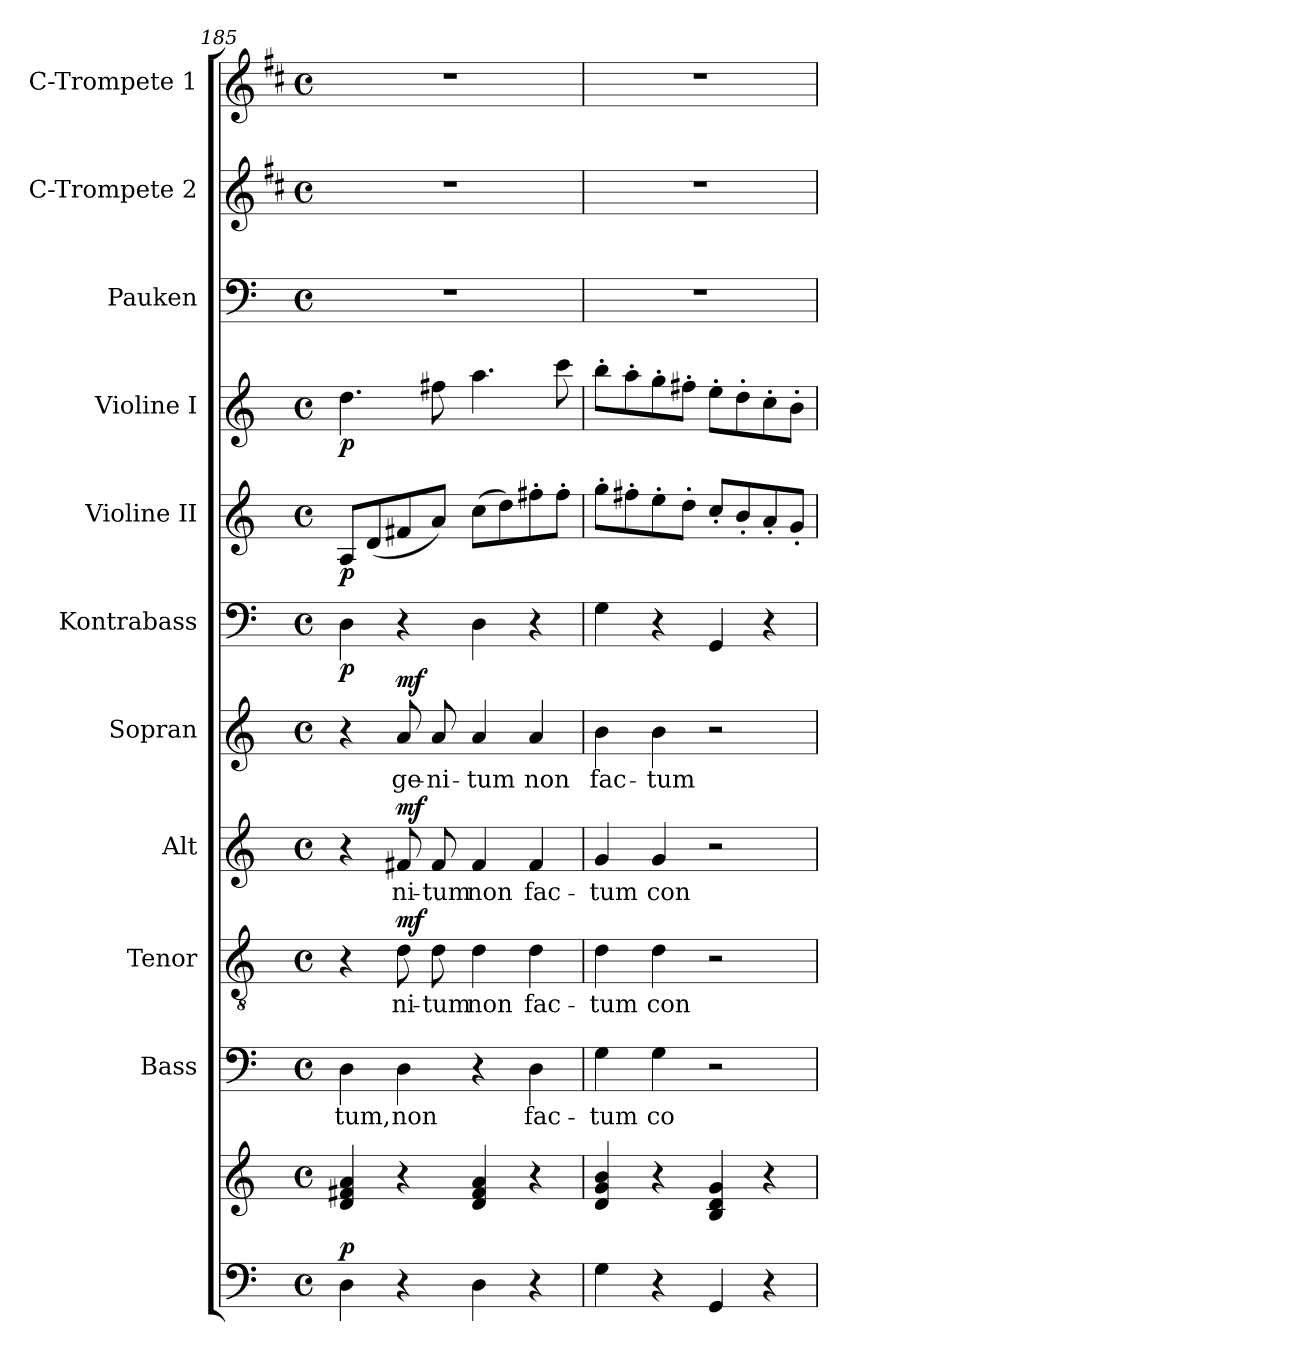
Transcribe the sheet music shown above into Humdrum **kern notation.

**kern	**kern	**dynam	**kern	**text	**kern	**text	**dynam	**kern	**text	**dynam	**kern	**text	**dynam	**kern	**dynam	**kern	**dynam	**kern	**dynam	**kern	**kern	**kern
*part11	*part11	*part11	*part10	*part10	*part9	*part9	*part9	*part8	*part8	*part8	*part7	*part7	*part7	*part6	*part6	*part5	*part5	*part4	*part4	*part3	*part2	*part1
*staff12	*staff11	*staff11/12	*staff10	*staff10	*staff9	*staff9	*staff9	*staff8	*staff8	*staff8	*staff7	*staff7	*staff7	*staff6	*staff6	*staff5	*staff5	*staff4	*staff4	*staff3	*staff2	*staff1
*	*	*	*I"Bass	*	*I"Tenor	*	*	*I"Alt	*	*	*I"Sopran	*	*	*I"Kontrabass	*	*I"Violine II	*	*I"Violine I	*	*I"Pauken	*I"C-Trompete 2	*I"C-Trompete 1
*	*	*	*I'B.	*	*I'T.	*	*	*I'A.	*	*	*I'S.	*	*	*I'Kb.	*	*I'Vl. II	*	*I'Vl. I	*	*I'Pk.	*I'C Trp. 2	*I'C Trp. 1
*clefF4	*clefG2	*	*clefF4	*	*clefGv2	*	*	*clefG2	*	*	*clefG2	*	*	*clefF4	*	*clefG2	*	*clefG2	*	*clefF4	*clefG2	*clefG2
*	*	*	*	*	*	*	*	*	*	*	*	*	*	*ITrd7c12	*	*	*	*	*	*	*ITrd1c2	*ITrd1c2
*k[]	*k[]	*	*k[]	*	*k[]	*	*	*k[]	*	*	*k[]	*	*	*k[]	*	*k[]	*	*k[]	*	*k[]	*k[]	*k[]
*C:	*C:	*	*C:	*	*C:	*	*	*C:	*	*	*C:	*	*	*C:	*	*C:	*	*C:	*	*C:	*C:	*C:
*M4/4	*M4/4	*	*M4/4	*	*M4/4	*	*	*M4/4	*	*	*M4/4	*	*	*M4/4	*	*M4/4	*	*M4/4	*	*M4/4	*M4/4	*M4/4
*met(c)	*met(c)	*	*met(c)	*	*met(c)	*	*	*met(c)	*	*	*met(c)	*	*	*met(c)	*	*met(c)	*	*met(c)	*	*met(c)	*met(c)	*met(c)
=185	=185	=185	=185	=185	=185	=185	=185	=185	=185	=185	=185	=185	=185	=185	=185	=185	=185	=185	=185	=185	=185	=185
!	!	!LO:DY:a=2	!	!LO:LY:b	!	!	!	!	!	!	!	!	!	!	!LO:DY:b	!	!LO:DY:b	!	!LO:DY:b	!	!	!
4D\	4d/ 4f#X/ 4a/	p	4D\	-tum,	4r	.	.	4r	.	.	4r	.	.	4DD\	p	8A/L	p	4.dd\	p	1r	1r	1r
.	.	.	.	.	.	.	.	.	.	.	.	.	.	.	.	(<8d/	.	.	.	.	.	.
!	!	!	!	!LO:LY:b	!	!LO:LY:b	!LO:DY:a	!	!LO:LY:b	!LO:DY:a	!	!LO:LY:b	!LO:DY:a	!	!	!	!	!	!	!	!	!
4r	4r	.	4D\	non	8d\	-ni-	mf	8f#X/	-ni-	mf	8a/	ge-	mf	4r	.	8f#X/	.	.	.	.	.	.
!	!	!	!	!	!	!LO:LY:b	!	!	!LO:LY:b	!	!	!LO:LY:b	!	!	!	!	!	!	!	!	!	!
.	.	.	.	.	8d\	-tum	.	8f#/	-tum	.	8a/	-ni-	.	.	.	8a/J)	.	8ff#X\	.	.	.	.
!	!	!	!	!	!	!LO:LY:b	!	!	!LO:LY:b	!	!	!LO:LY:b	!	!	!	!	!	!	!	!	!	!
4D\	4d/ 4f#/ 4a/	.	4r	.	4d\	non	.	4f#/	non	.	4a/	-tum	.	4DD\	.	(>8cc\L	.	4.aa\	.	.	.	.
.	.	.	.	.	.	.	.	.	.	.	.	.	.	.	.	8dd\)	.	.	.	.	.	.
!	!	!	!	!LO:LY:b	!	!LO:LY:b	!	!	!LO:LY:b	!	!	!LO:LY:b	!	!	!	!	!	!	!	!	!	!
4r	4r	.	4D\	fac-	4d\	fac-	.	4f#/	fac-	.	4a/	non	.	4r	.	8ff#X'>\	.	.	.	.	.	.
.	.	.	.	.	.	.	.	.	.	.	.	.	.	.	.	8ff#'>\J	.	8ccc\	.	.	.	.
=186	=186	=186	=186	=186	=186	=186	=186	=186	=186	=186	=186	=186	=186	=186	=186	=186	=186	=186	=186	=186	=186	=186
!	!	!	!	!LO:LY:b	!	!LO:LY:b	!	!	!LO:LY:b	!	!	!LO:LY:b	!	!	!	!	!	!	!	!	!	!
4G\	4d/ 4g/ 4b/	.	4G\	-tum	4d\	-tum	.	4g/	-tum	.	4b\	fac-	.	4GG\	.	8gg'>\L	.	8bb'>\L	.	1r	1r	1r
.	.	.	.	.	.	.	.	.	.	.	.	.	.	.	.	8ff#X'>\	.	8aa'>\	.	.	.	.
!	!	!	!	!LO:LY:b	!	!LO:LY:b	!	!	!LO:LY:b	!	!	!LO:LY:b	!	!	!	!	!	!	!	!	!	!
4r	4r	.	4G\	co-	4d\	con-	.	4g/	con-	.	4b\	-tum	.	4r	.	8ee'>\	.	8gg'>\	.	.	.	.
.	.	.	.	.	.	.	.	.	.	.	.	.	.	.	.	8dd'>\J	.	8ff#X'>\J	.	.	.	.
4GG/	4B/ 4d/ 4g/	.	2r	.	2r	.	.	2r	.	.	2r	.	.	4GGG/	.	8cc'</L	.	8ee'>\L	.	.	.	.
.	.	.	.	.	.	.	.	.	.	.	.	.	.	.	.	8b'</	.	8dd'>\	.	.	.	.
4r	4r	.	.	.	.	.	.	.	.	.	.	.	.	4r	.	8a'</	.	8cc'>\	.	.	.	.
.	.	.	.	.	.	.	.	.	.	.	.	.	.	.	.	8g'</J	.	8b'>\J	.	.	.	.
=	=	=	=	=	=	=	=	=	=	=	=	=	=	=	=	=	=	=	=	=	=	=
*-	*-	*-	*-	*-	*-	*-	*-	*-	*-	*-	*-	*-	*-	*-	*-	*-	*-	*-	*-	*-	*-	*-
